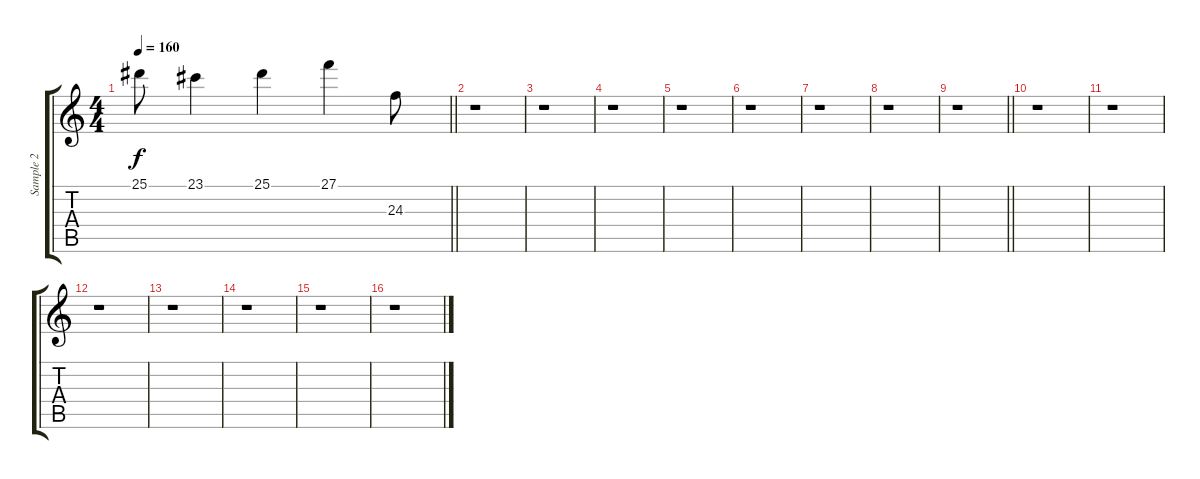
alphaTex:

\track ("Sample 2" "Sample 2") {instrument lead2sawtooth}
\staff {score tabs}
\tuning (D4 A3 F3 C3 G2 C2) {hide}
\ts (4 4)
\tempo 160
\clef g2
\barLineRight lightlight
\ks c
25.1{t}.8{dy f} 23.1.4 25.1.4 27.1.4 24.3.8 |
\section ("" " ")
r.1 |
r.1 |
r.1 |
r.1 |
r.1 |
r.1 |
r.1 |
\barLineRight lightlight
r.1 |
\section ("" " ")
r.1 |
r.1 |
r.1 |
r.1 |
r.1 |
r.1 |
r.1
